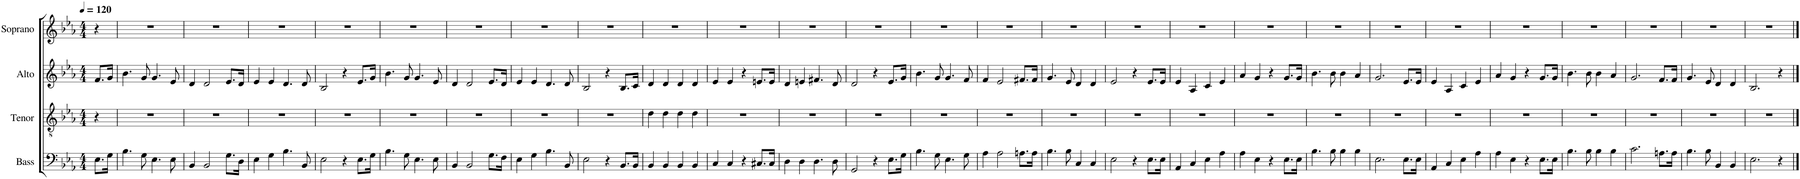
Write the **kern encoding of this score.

**kern	**kern	**kern	**kern
*part4	*part3	*part2	*part1
*staff4	*staff3	*staff2	*staff1
*I"Bass	*I"Tenor	*I"Alto	*I"Soprano
*I'B.	*I'T.	*I'A.	*I'S.
*clefF4	*clefGv2	*clefG2	*clefG2
*k[b-e-a-]	*k[b-e-a-]	*k[b-e-a-]	*k[b-e-a-]
*M4/4	*M4/4	*M4/4	*M4/4
*MM120	*MM120	*MM120	*MM120
=1	=1	=1	=1
8.E-\L	4r	8.f/L	4r
16G\Jk	.	16g/Jk	.
=2	=2	=2	=2
4.B-\	1r	4.b-\	1r
8G\	.	8g/	.
4.E-\	.	4.g/	.
8E-\	.	8e-/	.
=3	=3	=3	=3
4BB-/	1r	4d/	1r
2BB-/	.	2d/	.
8.G\L	.	8.e-/L	.
16D\Jk	.	16d/Jk	.
=4	=4	=4	=4
4E-\	1r	4e-/	1r
4G\	.	4e-/	.
4.B-\	.	4.d/	.
8BB-/	.	8d/	.
=5	=5	=5	=5
2E-\	1r	2B-/	1r
4r	.	4r	.
8.E-\L	.	8.e-/L	.
16G\Jk	.	16g/Jk	.
=6	=6	=6	=6
4.B-\	1r	4.b-\	1r
8G\	.	8g/	.
4.E-\	.	4.g/	.
8E-\	.	8e-/	.
=7	=7	=7	=7
4BB-/	1r	4d/	1r
2BB-/	.	2d/	.
8.G\L	.	8.e-/L	.
16F\Jk	.	16d/Jk	.
=8	=8	=8	=8
4E-\	1r	4e-/	1r
4G\	.	4e-/	.
4.B-\	.	4.d/	.
8BB-/	.	8d/	.
=9	=9	=9	=9
2E-\	1r	2B-/	1r
4r	.	4r	.
8.BB-/L	.	8.B-/L	.
16BB-/Jk	.	16c/Jk	.
=10	=10	=10	=10
4BB-/	4d\	4d/	1r
4BB-/	4d\	4d/	.
4BB-/	4d\	4d/	.
4BB-/	4d\	4d/	.
=11	=11	=11	=11
4C/	1r	4e-/	1r
4C/	.	4e-/	.
4r	.	4r	.
8.C#X/L	.	8.en/L	.
16C#/Jk	.	16e/Jk	.
=12	=12	=12	=12
4D\	1r	4d/	1r
4D\	.	4en/	.
4.D\	.	4.f#X/	.
8D\	.	8d/	.
=13	=13	=13	=13
2GG/	1r	2d/	1r
4r	.	4r	.
8.E-\L	.	8.e-/L	.
16G\Jk	.	16g/Jk	.
=14	=14	=14	=14
4.B-\	1r	4.b-\	1r
8G\	.	8g/	.
4.E-\	.	4.g/	.
8G\	.	8f/	.
=15	=15	=15	=15
4A-\	1r	4f/	1r
2A-\	.	2e-/	.
8.An\L	.	8.f#X/L	.
16A\Jk	.	16f#/Jk	.
=16	=16	=16	=16
4.B-\	1r	4.g/	1r
8B-\	.	8e-/	.
4C/	.	4d/	.
4C/	.	4d/	.
=17	=17	=17	=17
2E-\	1r	2e-/	1r
4r	.	4r	.
8.E-\L	.	8.e-/L	.
16E-\Jk	.	16e-/Jk	.
=18	=18	=18	=18
4AA-/	1r	4e-/	1r
4C/	.	4A-/	.
4E-\	.	4c/	.
4A-\	.	4e-/	.
=19	=19	=19	=19
4A-\	1r	4a-/	1r
4E-\	.	4g/	.
4r	.	4r	.
8.E-\L	.	8.g/L	.
16E-\Jk	.	16g/Jk	.
=20	=20	=20	=20
4.B-\	1r	4.b-\	1r
8B-\	.	8b-\	.
4B-\	.	4b-\	.
4B-\	.	4a-/	.
=21	=21	=21	=21
2.E-\	1r	2.g/	1r
8.E-\L	.	8.e-/L	.
16E-\Jk	.	16e-/Jk	.
=22	=22	=22	=22
4AA-/	1r	4e-/	1r
4C/	.	4A-/	.
4E-\	.	4c/	.
4A-\	.	4e-/	.
=23	=23	=23	=23
4A-\	1r	4a-/	1r
4E-\	.	4g/	.
4r	.	4r	.
8.E-\L	.	8.g/L	.
16E-\Jk	.	16g/Jk	.
=24	=24	=24	=24
4.B-\	1r	4.b-\	1r
8B-\	.	8b-\	.
4B-\	.	4b-\	.
4B-\	.	4a-/	.
=25	=25	=25	=25
2.c\	1r	2.g/	1r
8.An\L	.	8.f/L	.
16A\Jk	.	16f/Jk	.
=26	=26	=26	=26
4.B-\	1r	4.g/	1r
8B-\	.	8e-/	.
4BB-/	.	4d/	.
4BB-/	.	4d/	.
=27	=27	=27	=27
2.E-\	1r	2.B-/	1r
4r	.	4r	.
==	==	==	==
*-	*-	*-	*-
